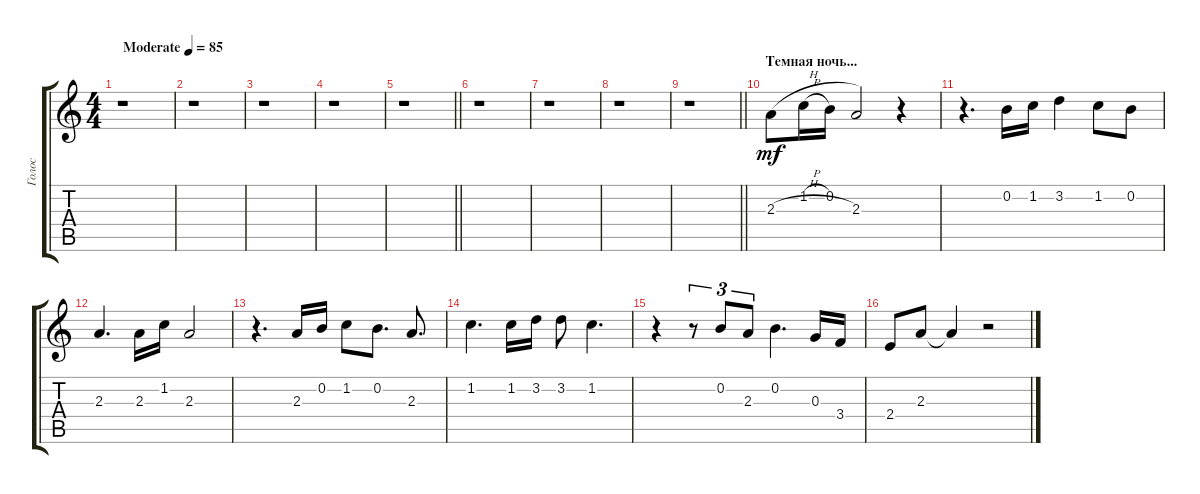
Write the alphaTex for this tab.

\track ("Голос" "Голос") {instrument electricguitarclean}
\staff {score tabs}
\tuning (E4 B3 G3 D3 A2 E2) {hide}
\ts (4 4)
\tempo (85 "Moderate")
\clef g2
\ks c
r.1{dy mf instrument electricguitarclean} |
r.1 |
r.1 |
r.1 |
\barLineRight lightlight
r.1 |
r.1 |
r.1 |
r.1 |
\barLineRight lightlight
r.1 |
\section ("" "Темная ночь...")
2.3{h}.8 1.2{h}.16 0.2.16 2.3.2 r.4 |
r.4{d} 0.2.16 1.2.16 3.2.4 1.2.8 0.2.8 |
2.3.4{d} 2.3.16 1.2.16 2.3.2 |
r.4{d} 2.3.16 0.2.16 1.2.8 0.2.8{d} 2.3.8{d} |
1.2.4{d} 1.2.16 3.2.16 3.2.8 1.2.4{d} |
r.4 r.8{tu (3 2)} 0.2.8{tu (3 2)} 2.3.8{tu (3 2)} 0.2.4{d} 0.3.16 3.4.16 |
2.4.8 2.3.8 2.3{t}.4 r.2
